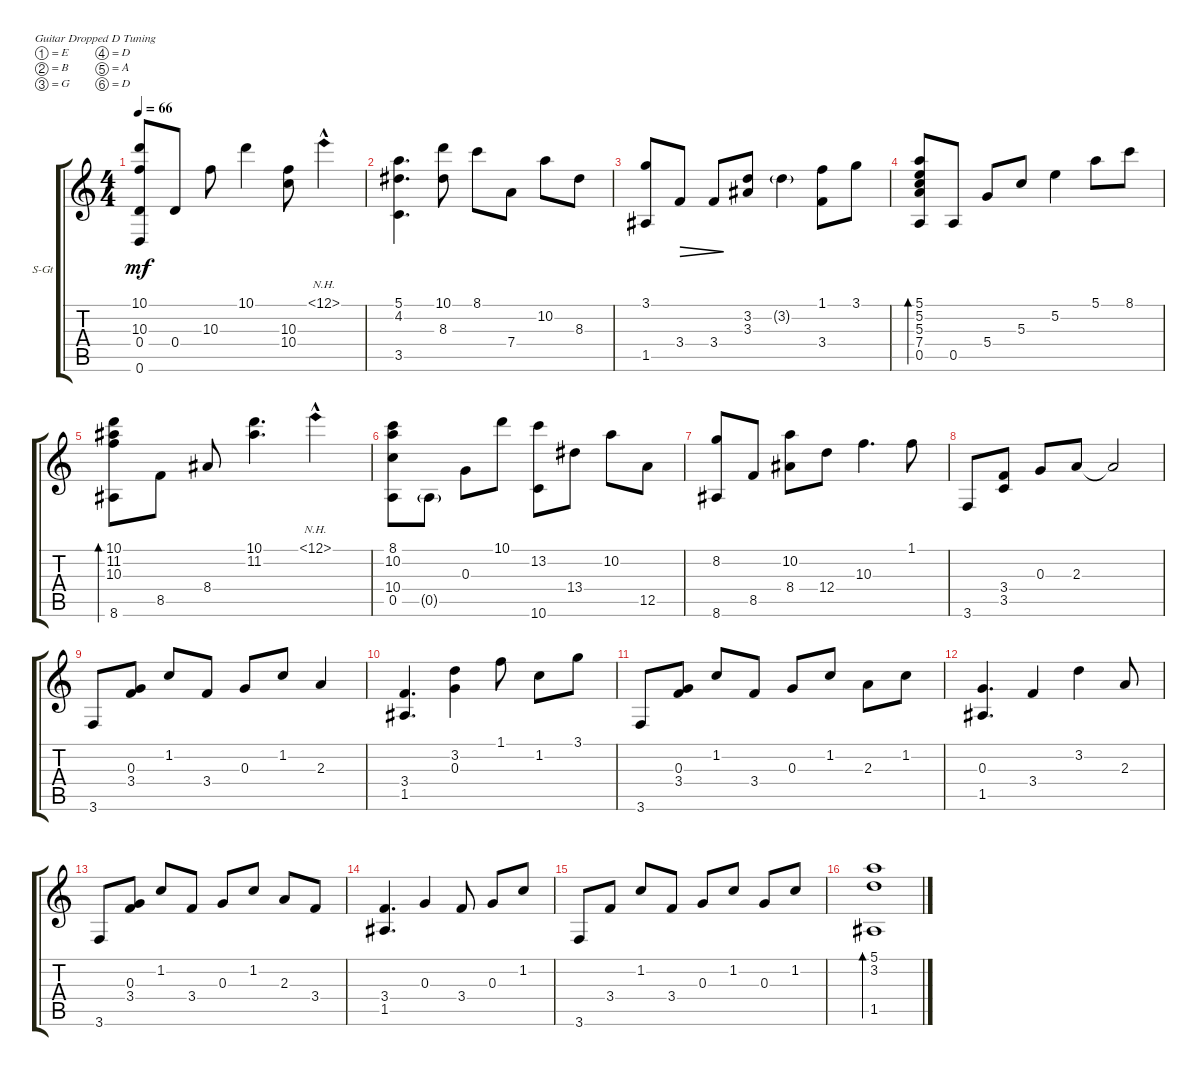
\defaultSystemsLayout 4
\bracketExtendMode groupsimilarinstruments
\firstSystemTrackNameOrientation horizontal
\otherSystemsTrackNameOrientation horizontal
\track ("Steel Guitar" "S-Gt") {instrument acousticguitarsteel}
\staff {score tabs}
\tuning (E4 B3 G3 D3 A2 D2)
\ts (4 4)
\tempo 66
\clef g2
\ks c
(0.6 0.4 10.3 10.1).8{dy mf} 0.4.8 10.3.8 10.1.4 (10.4 10.3).8 12.1{nh hac}.4 |
(3.5 4.2 5.1).4{d} (8.3 10.1).8 8.1.8 7.4.8 10.2.8 8.3.8 |
(1.5 3.1).8 3.4.8{dec} 3.4.8{dec} (3.3 3.2).8 3.2{g}.4 (3.4 1.1).8 3.1.8 |
(7.4 0.5 5.3 5.2 5.1).8{bd 79} 0.5.8 5.4.8 5.3.8 5.2.4 5.1.8 8.1.8 |
(8.6 10.3 11.2 10.1).8{bd 117} 8.5.8 8.4.8 (11.2 10.1).4{d} 12.1{nh hac}.4 |
(0.5 10.4 10.2 8.1).8 0.5{g}.8 0.3.8 10.1.8 (10.6 13.2).8 13.4.8 10.2.8 12.5.8 |
(8.6 8.2).8 8.5.8 (8.4 10.2).8 12.4.8 10.3.4{d} 1.1.8 |
3.6.8 (3.5 3.4).8 0.3.8 2.3.8 2.3{t}.2 |
3.6.8 (3.4 0.3).8 1.2.8 3.4.8 0.3.8 1.2.8 2.3.4 |
(1.5 3.4).4{d} (0.3 3.2).4 1.1.8 1.2.8 3.1.8 |
3.6.8 (3.4 0.3).8 1.2.8 3.4.8 0.3.8 1.2.8 2.3.8 1.2.8 |
(1.5 0.3).4{d} 3.4.4 3.2.4 2.3.8 |
3.6.8 (3.4 0.3).8 1.2.8 3.4.8 0.3.8 1.2.8 2.3.8 3.4.8 |
(1.5 3.4).4{d} 0.3.4 3.4.8 0.3.8 1.2.8 |
3.6.8 3.4.8 1.2.8 3.4.8 0.3.8 1.2.8 0.3.8 1.2.8 |
(1.5 3.2 5.1).1{bd 116}
